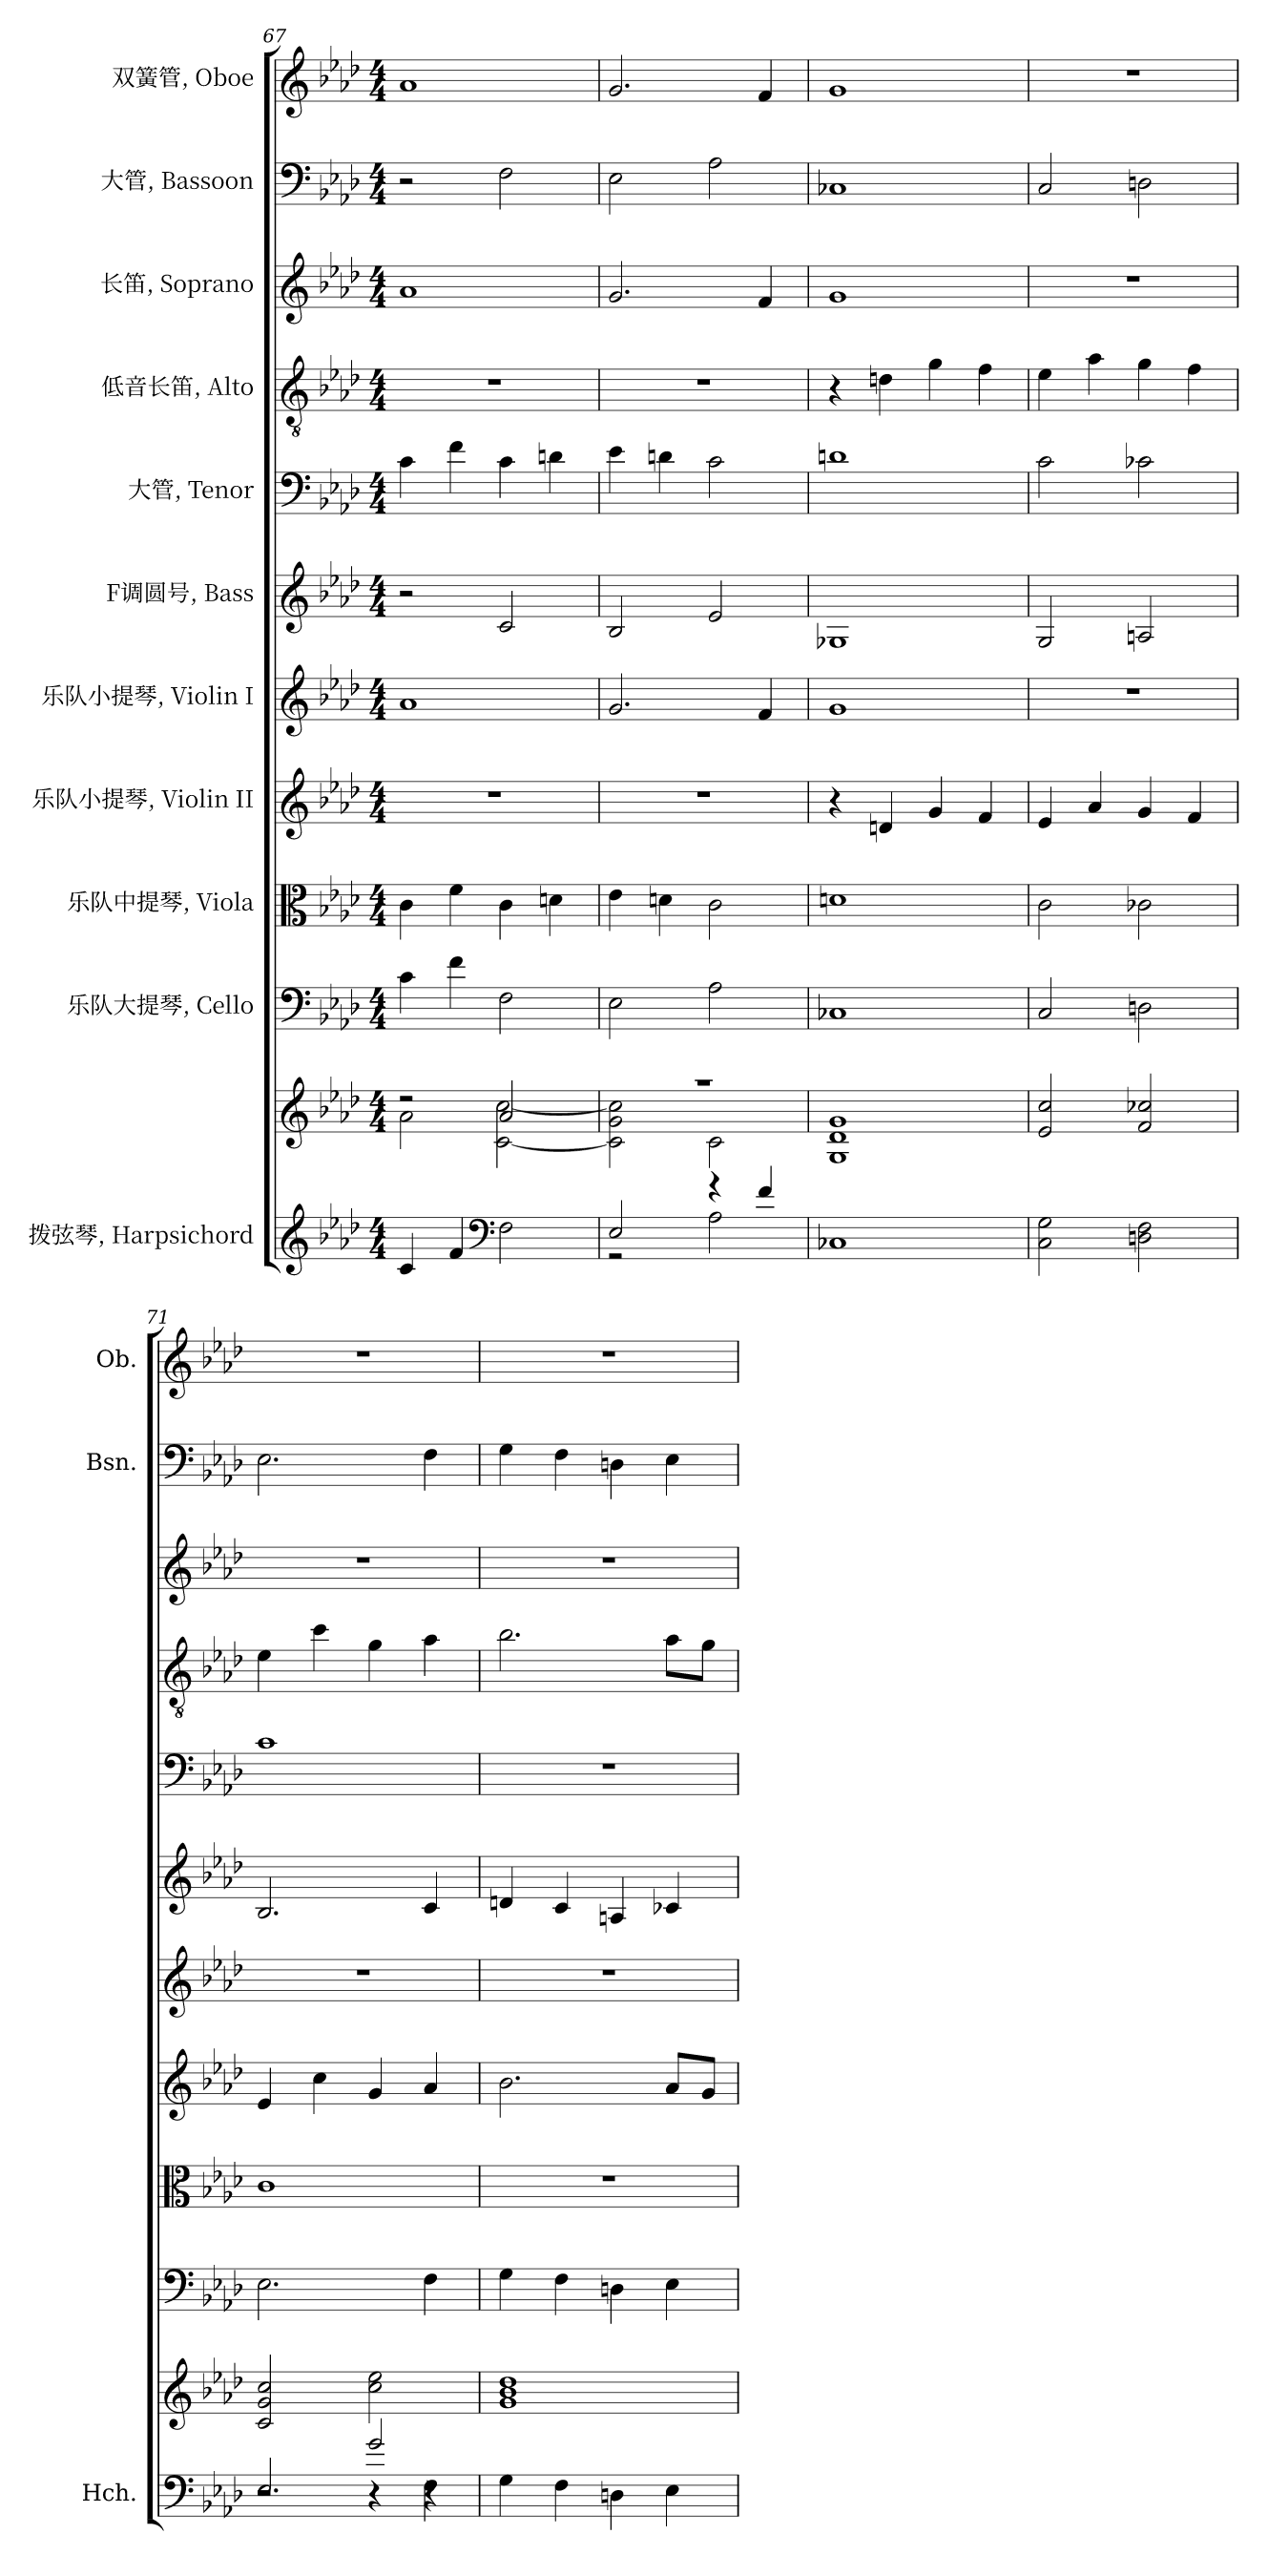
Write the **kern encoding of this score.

**kern	**kern	**kern	**kern	**kern	**kern	**kern	**kern	**kern	**kern	**kern	**kern
*part11	*part11	*part10	*part9	*part8	*part7	*part6	*part5	*part4	*part3	*part2	*part1
*staff12	*staff11	*staff10	*staff9	*staff8	*staff7	*staff6	*staff5	*staff4	*staff3	*staff2	*staff1
*I"拨弦琴, Harpsichord	*	*I"乐队大提琴, Cello	*I"乐队中提琴, Viola	*I"乐队小提琴, Violin II	*I"乐队小提琴, Violin I	*I"F调圆号, Bass	*I"大管, Tenor	*I"低音长笛, Alto	*I"长笛, Soprano	*I"大管, Bassoon	*I"双簧管, Oboe
*I'Hch.	*	*	*	*	*	*	*	*	*	*I'Bsn.	*I'Ob.
!!LO:PB:g=z
*clefG2	*clefG2	*clefF4	*clefC3	*clefG2	*clefG2	*clefG2	*clefF4	*clefGv2	*clefG2	*clefF4	*clefG2
*	*	*	*	*	*	*ITrd4c7	*	*	*	*	*
*k[b-e-a-d-]	*k[b-e-a-d-]	*k[b-e-a-d-]	*k[b-e-a-d-]	*k[b-e-a-d-]	*k[b-e-a-d-]	*k[b-e-a-d-g-]	*k[b-e-a-d-]	*k[b-e-a-d-]	*k[b-e-a-d-]	*k[b-e-a-d-]	*k[b-e-a-d-]
*M4/4	*M4/4	*M4/4	*M4/4	*M4/4	*M4/4	*M4/4	*M4/4	*M4/4	*M4/4	*M4/4	*M4/4
=67	=67	=67	=67	=67	=67	=67	=67	=67	=67	=67	=67
*	*^	*	*	*	*	*	*	*	*	*	*
4c/	2r	2a-\	4c\	4c\	1r	1a-	2r	4c\	1r	1a-	2r	1a-
4f/	.	.	4f\	4f\	.	.	.	4f\	.	.	.	.
*clefF4	*	*	*	*	*	*	*	*	*	*	*	*
2F\	2a-/	[2c\ [2cc\	2F\	4c\	.	.	2F/	4c\	.	.	2F\	.
.	.	.	.	4dn\	.	.	.	4dn\	.	.	.	.
=68	=68	=68	=68	=68	=68	=68	=68	=68	=68	=68	=68	=68
*^	*	*	*	*	*	*	*	*	*	*	*	*
2E-/	2r	1r	2c\] 2g\ 2cc\]	2E-\	4e-\	1r	2.g/	2E-/	4e-\	1r	2.g/	2E-\	2.g/
.	.	.	.	.	4dn\	.	.	.	4dn\	.	.	.	.
4r	2A-\	.	2c\	2A-\	2c\	.	.	2A-/	2c\	.	.	2A-\	.
4f/	.	.	.	.	.	.	4f/	.	.	.	4f/	.	4f/
*v	*v	*	*	*	*	*	*	*	*	*	*	*	*
*	*v	*v	*	*	*	*	*	*	*	*	*	*
=69	=69	=69	=69	=69	=69	=69	=69	=69	=69	=69	=69
1C-X	1G 1d- 1g	1C-X	1dn	4r	1g	1C-X	1dn	4r	1g	1C-X	1g
.	.	.	.	4dn/	.	.	.	4dn\	.	.	.
.	.	.	.	4g/	.	.	.	4g\	.	.	.
.	.	.	.	4f/	.	.	.	4f\	.	.	.
=70	=70	=70	=70	=70	=70	=70	=70	=70	=70	=70	=70
2C\ 2G\	2e-/ 2cc/	2C/	2c\	4e-/	1r	2C/	2c\	4e-\	1r	2C/	1r
.	.	.	.	4a-/	.	.	.	4a-\	.	.	.
2Dn\ 2F\	2f/ 2cc-X/	2Dn\	2c-X\	4g/	.	2Dn/	2c-X\	4g\	.	2Dn\	.
.	.	.	.	4f/	.	.	.	4f\	.	.	.
=71	=71	=71	=71	=71	=71	=71	=71	=71	=71	=71	=71
*^	*	*	*	*	*	*	*	*	*	*	*
*	*^	*	*	*	*	*	*	*	*	*	*	*
2r	2r	2.E-/	2c/ 2g/ 2cc/	2.E-\	1c	4e-/	1r	2.E-/	1c	4e-\	1r	2.E-\	1r
.	.	.	.	.	.	4cc\	.	.	.	4cc\	.	.	.
2g/	4r	.	2cc\ 2ee-\	.	.	4g/	.	.	.	4g\	.	.	.
.	4F\	4r	.	4F\	.	4a-/	.	4F/	.	4a-\	.	4F\	.
*v	*v	*v	*	*	*	*	*	*	*	*	*	*	*
=72	=72	=72	=72	=72	=72	=72	=72	=72	=72	=72	=72
4G\	1g 1b- 1dd-	4G\	1r	2.b-\	1r	4Gn/	1r	2.b-\	1r	4G\	1r
4F\	.	4F\	.	.	.	4F/	.	.	.	4F\	.
4Dn\	.	4Dn\	.	.	.	4Dn/	.	.	.	4Dn\	.
4E-\	.	4E-\	.	8a-/L	.	4F-X/	.	8a-\L	.	4E-\	.
.	.	.	.	8g/J	.	.	.	8g\J	.	.	.
=	=	=	=	=	=	=	=	=	=	=	=
*-	*-	*-	*-	*-	*-	*-	*-	*-	*-	*-	*-
